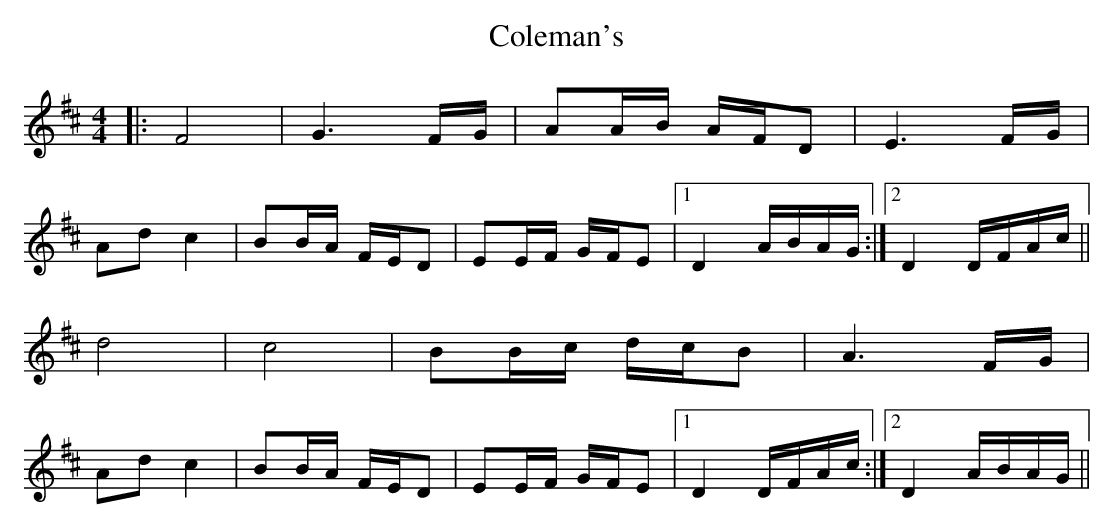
X:1
T: Coleman's
M: 4/4
L: 1/8
K: Dmaj
|:F4|G3F/G/|AA/B/ A/F/D|E3F/G/|
Adc2|BB/A/ F/E/D|EE/F/ G/F/E|1 D2 A/B/A/G/:|2 D2 D/F/A/c/||
d4|c4|BB/c/ d/c/B|A3F/G/|
Adc2|BB/A/ F/E/D|EE/F/ G/F/E|1 D2 D/F/A/c/:|2 D2 A/B/A/G/||
